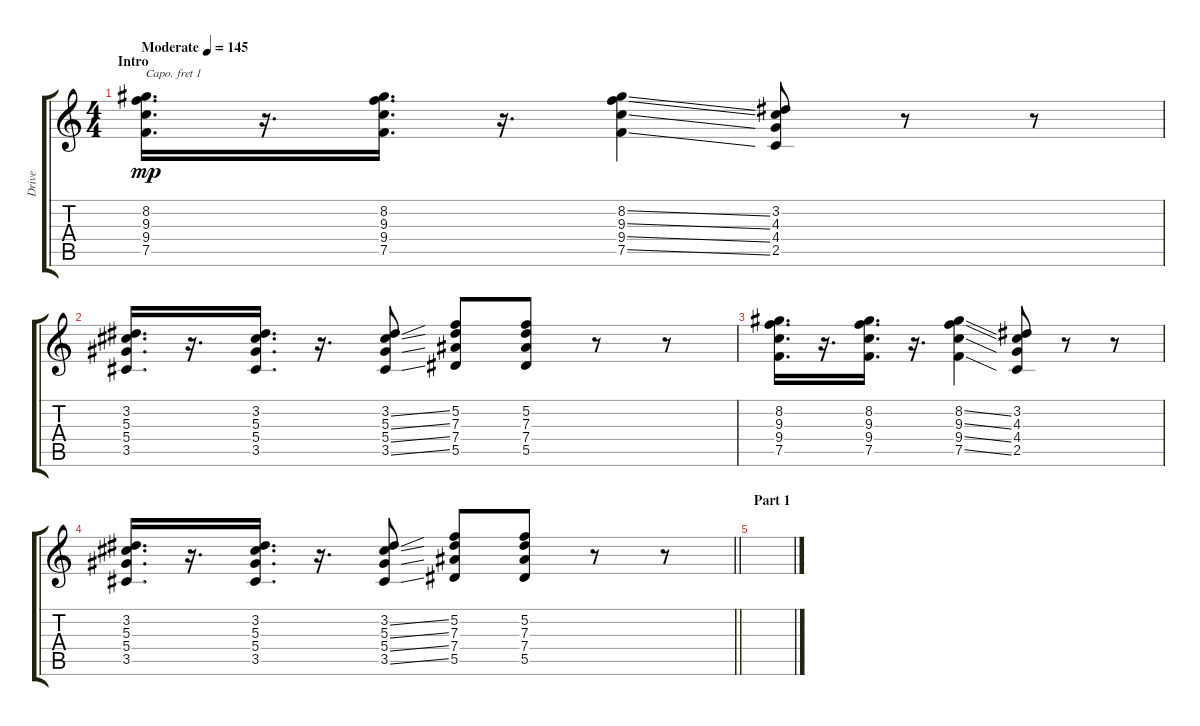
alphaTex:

\track ("Drive" "Drive") {instrument overdrivenguitar}
\staff {score tabs}
\capo 1
\tuning (E4 B3 G3 D3 A2 E2) {hide}
\ts (4 4)
\section ("" "Intro")
\tempo (145 "Moderate")
\clef g2
\ks c
(8.2 9.3 9.4 7.5).16{d dy mp instrument overdrivenguitar} r.16{d} (8.2 9.3 9.4 7.5).16{d} r.16{d} (8.2{ss} 9.3{ss} 9.4{ss} 7.5{ss}).4 (3.2 4.3 4.4 2.5).8 r.8 r.8 |
(3.2 5.3 5.4 3.5).16{d} r.16{d} (3.2 5.3 5.4 3.5).16{d} r.16{d} (3.2{ss} 5.3{ss} 5.4{ss} 3.5{ss}).8 (5.2 7.3 7.4 5.5).8 (5.2 7.3 7.4 5.5).8 r.8 r.8 |
(8.2 9.3 9.4 7.5).16{d} r.16{d} (8.2 9.3 9.4 7.5).16{d} r.16{d} (8.2{ss} 9.3{ss} 9.4{ss} 7.5{ss}).4 (3.2 4.3 4.4 2.5).8 r.8 r.8 |
\barLineRight lightlight
(3.2 5.3 5.4 3.5).16{d} r.16{d} (3.2 5.3 5.4 3.5).16{d} r.16{d} (3.2{ss} 5.3{ss} 5.4{ss} 3.5{ss}).8 (5.2 7.3 7.4 5.5).8 (5.2 7.3 7.4 5.5).8 r.8 r.8 |
\section ("" "Part 1")
